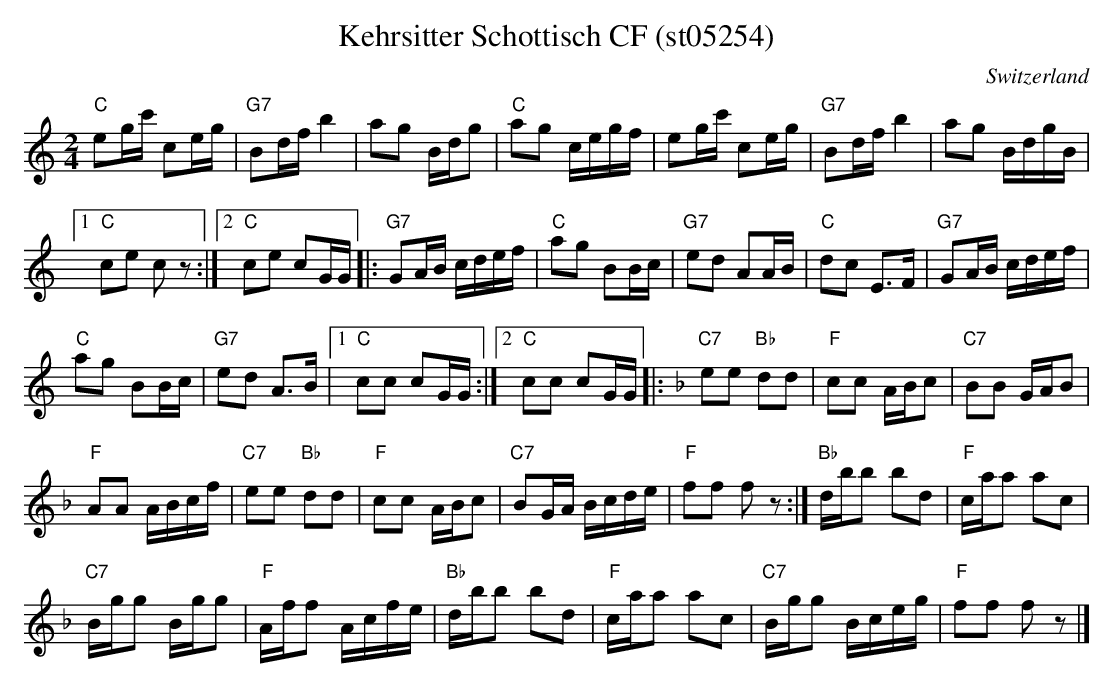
X:1
T: Kehrsitter Schottisch CF (st05254)
O:Switzerland
M:2/4
L:1/16
K:C major
"C"e2gc' c2eg | "G7"B2dfb4 | a2g2 Bdg2 | "C"a2g2 cegf | e2gc' c2eg | "G7"B2dfb4 | a2g2 BdgB |1
"C"c2e2 c2z2 :|2 "C"c2e2 c2GG |: "G7"G2AB cdef | "C"a2g2 B2Bc | "G7"e2d2 A2AB | "C"d2c2 E3F | "G7"G2AB cdef |
"C"a2g2 B2Bc | "G7"e2d2 A3B |1 "C"c2c2 c2GG :|2 "C"c2c2 c2GG |: [K:F] "C7"e2e2 "Bb"d2d2 | "F"c2c2 ABc2 | "C7"B2B2 GAB2 |
"F"A2A2 ABcf | "C7"e2e2 "Bb"d2d2 | "F"c2c2 ABc2 | "C7"B2GA Bcde | "F"f2f2 f2z2 :| "Bb"dbb2 b2d2 | "F"caa2 a2c2 |
"C7"Bgg2 Bgg2 | "F"Aff2 Acfe | "Bb"dbb2 b2d2 | "F"caa2 a2c2 | "C7"Bgg2 Bceg | "F"f2f2 f2z2 |]
